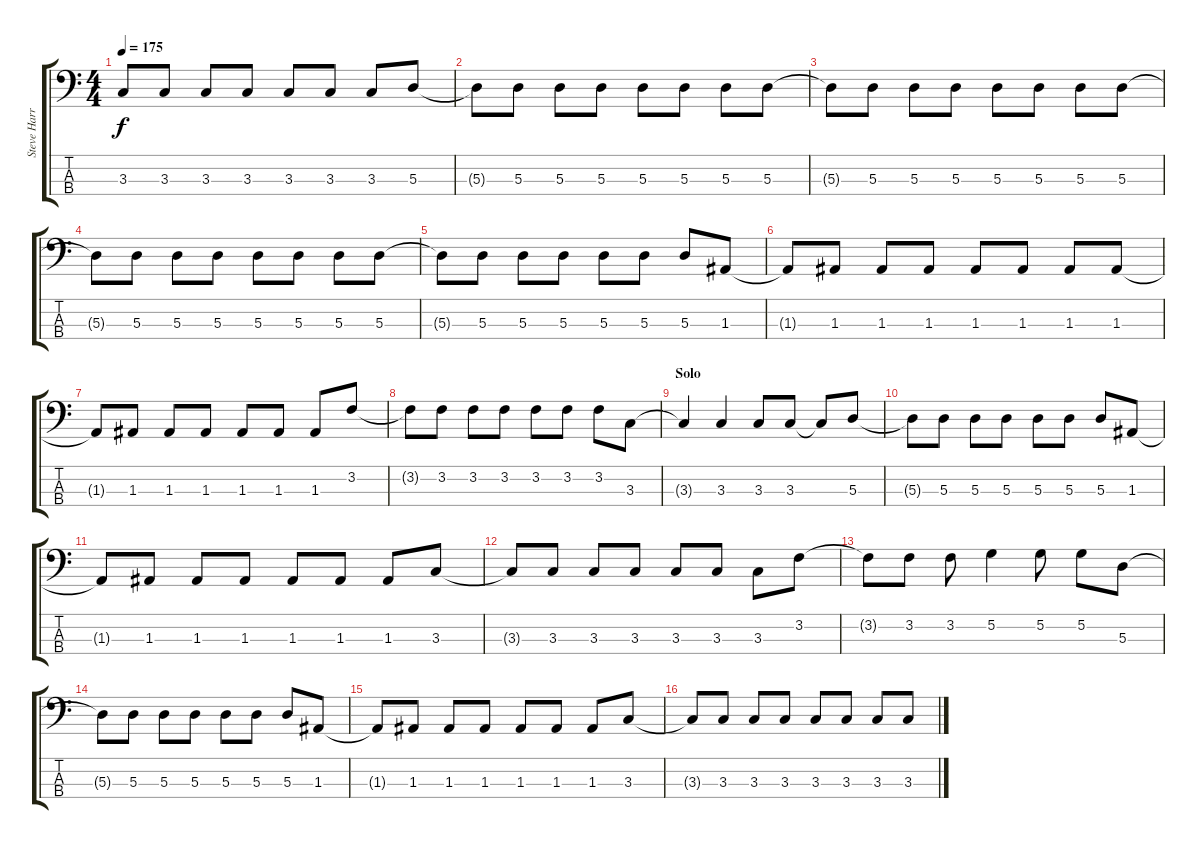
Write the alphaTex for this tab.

\track ("Steve Harris" "Steve Harr") {instrument electricbassfinger}
\staff {score tabs}
\tuning (G2 D2 A1 E1) {hide}
\ts (4 4)
\tempo 175
\clef f4
\ks c
3.3{t}.8{dy f} 3.3.8 3.3.8 3.3.8 3.3.8 3.3.8 3.3.8 5.3.8 |
5.3{t}.8 5.3.8 5.3.8 5.3.8 5.3.8 5.3.8 5.3.8 5.3.8 |
5.3{t}.8 5.3.8 5.3.8 5.3.8 5.3.8 5.3.8 5.3.8 5.3.8 |
5.3{t}.8 5.3.8 5.3.8 5.3.8 5.3.8 5.3.8 5.3.8 5.3.8 |
5.3{t}.8 5.3.8 5.3.8 5.3.8 5.3.8 5.3.8 5.3.8 1.3.8 |
1.3{t}.8 1.3.8 1.3.8 1.3.8 1.3.8 1.3.8 1.3.8 1.3.8 |
1.3{t}.8 1.3.8 1.3.8 1.3.8 1.3.8 1.3.8 1.3.8 3.2.8 |
3.2{t}.8 3.2.8 3.2.8 3.2.8 3.2.8 3.2.8 3.2.8 3.3.8 |
\section ("" "Solo")
3.3{t}.4 3.3.4 3.3.8 3.3.8 3.3{t}.8 5.3.8 |
5.3{t}.8 5.3.8 5.3.8 5.3.8 5.3.8 5.3.8 5.3.8 1.3.8 |
1.3{t}.8 1.3.8 1.3.8 1.3.8 1.3.8 1.3.8 1.3.8 3.3.8 |
3.3{t}.8 3.3.8 3.3.8 3.3.8 3.3.8 3.3.8 3.3.8 3.2.8 |
3.2{t}.8 3.2.8 3.2.8 5.2.4 5.2.8 5.2.8 5.3.8 |
5.3{t}.8 5.3.8 5.3.8 5.3.8 5.3.8 5.3.8 5.3.8 1.3.8 |
1.3{t}.8 1.3.8 1.3.8 1.3.8 1.3.8 1.3.8 1.3.8 3.3.8 |
3.3{t}.8 3.3.8 3.3.8 3.3.8 3.3.8 3.3.8 3.3.8 3.3.8
